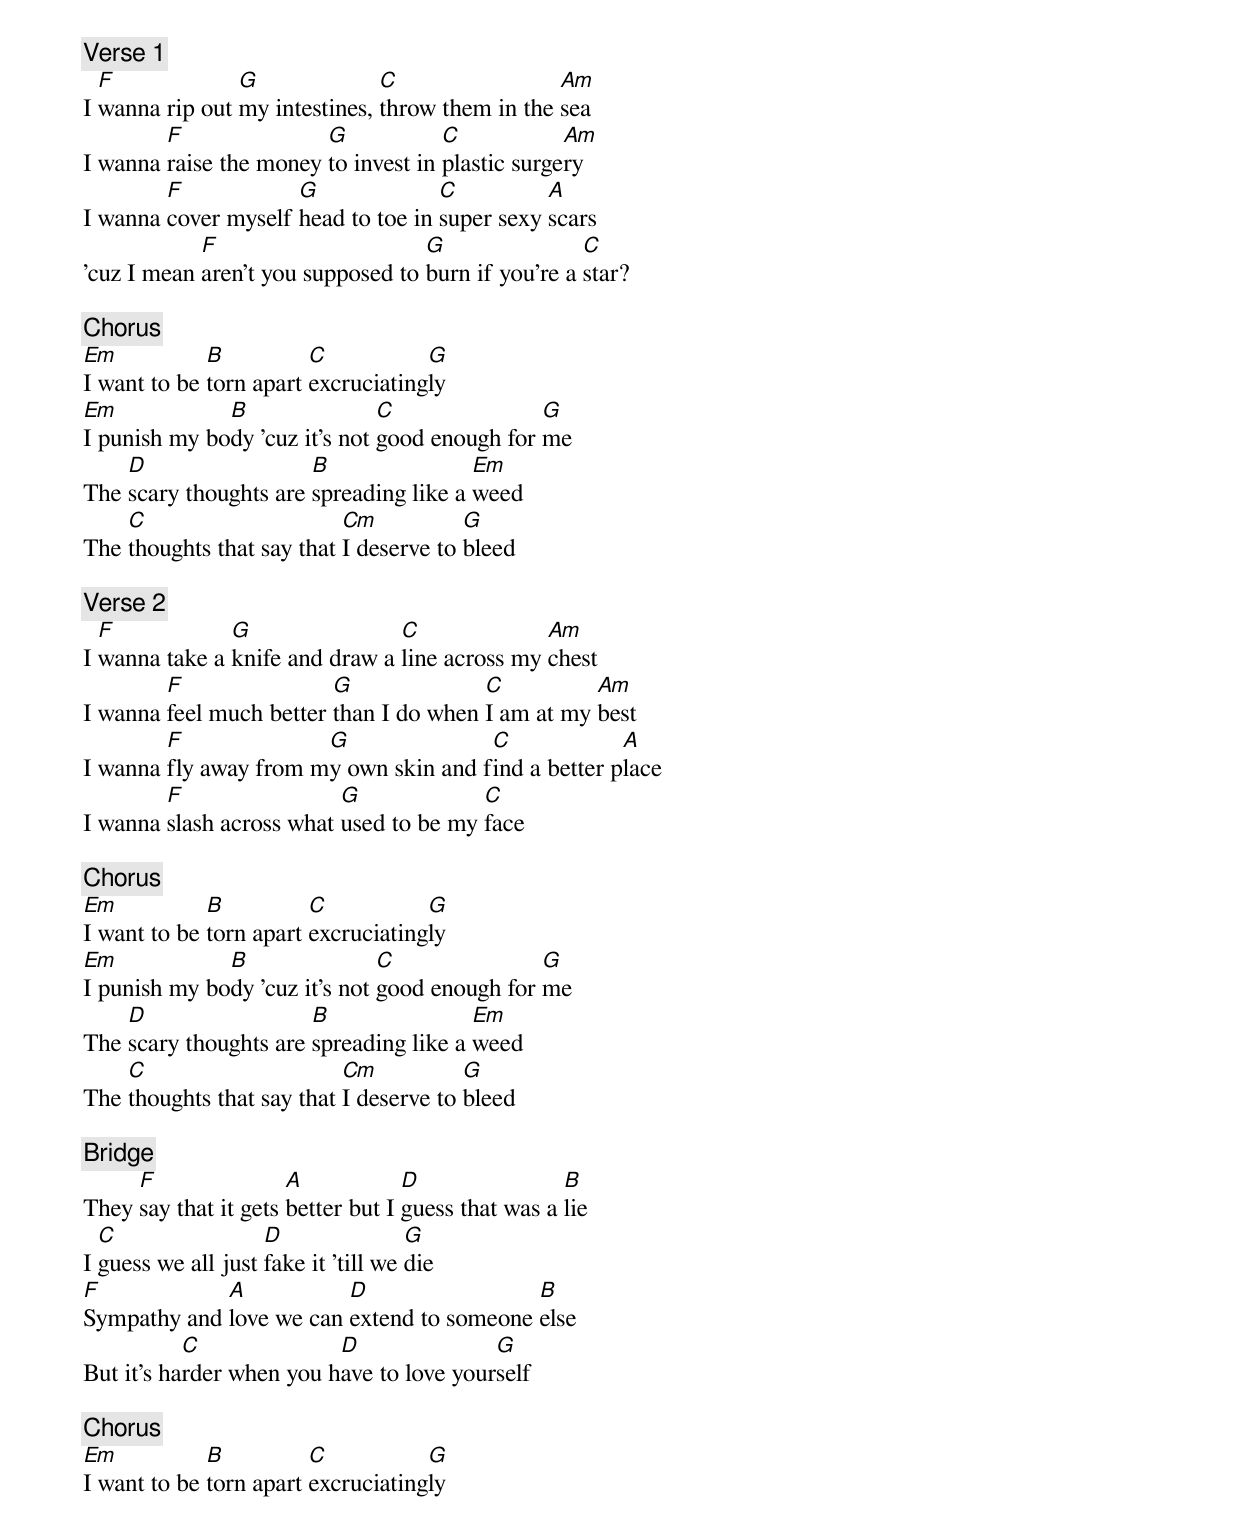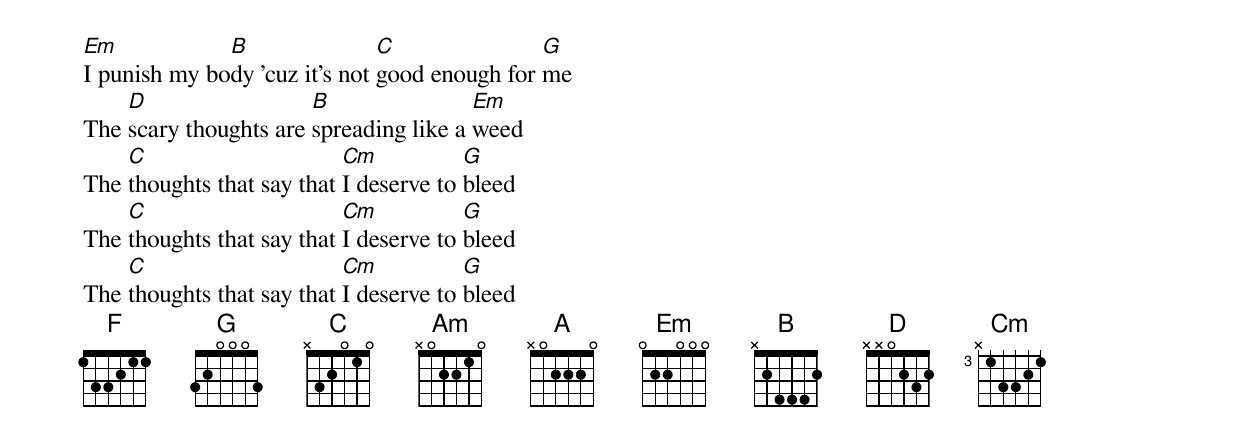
[Verse 1]
  F             G              C                 Am
I wanna rip out my intestines, throw them in the sea
        F               G            C            Am
I wanna raise the money to invest in plastic surgery
        F            G              C          A
I wanna cover myself head to toe in super sexy scars
            F                      G                C
'cuz I mean aren't you supposed to burn if you're a star?

[Chorus]
Em           B          C           G
I want to be torn apart excruciatingly
Em            B                C               G
I punish my body 'cuz it's not good enough for me
    D                  B                Em
The scary thoughts are spreading like a weed
    C                      Cm           G
The thoughts that say that I deserve to bleed

[Verse 2]
  F            G                C              Am
I wanna take a knife and draw a line across my chest
        F                G              C          Am
I wanna feel much better than I do when I am at my best
        F              G               C             A
I wanna fly away from my own skin and find a better place
        F                 G             C
I wanna slash across what used to be my face

[Chorus]
Em           B          C           G
I want to be torn apart excruciatingly
Em            B                C               G
I punish my body 'cuz it's not good enough for me
    D                  B                Em
The scary thoughts are spreading like a weed
    C                      Cm           G
The thoughts that say that I deserve to bleed

[Bridge]
     F                A            D                B
They say that it gets better but I guess that was a lie
  C                 D                G
I guess we all just fake it 'till we die
F            A           D                 B
Sympathy and love we can extend to someone else
           C              D               G
But it's harder when you have to love yourself

[Chorus]
Em           B          C           G
I want to be torn apart excruciatingly
Em            B                C               G
I punish my body 'cuz it's not good enough for me
    D                  B                Em
The scary thoughts are spreading like a weed
    C                      Cm           G
The thoughts that say that I deserve to bleed
    C                      Cm           G
The thoughts that say that I deserve to bleed
    C                      Cm           G
The thoughts that say that I deserve to bleed
